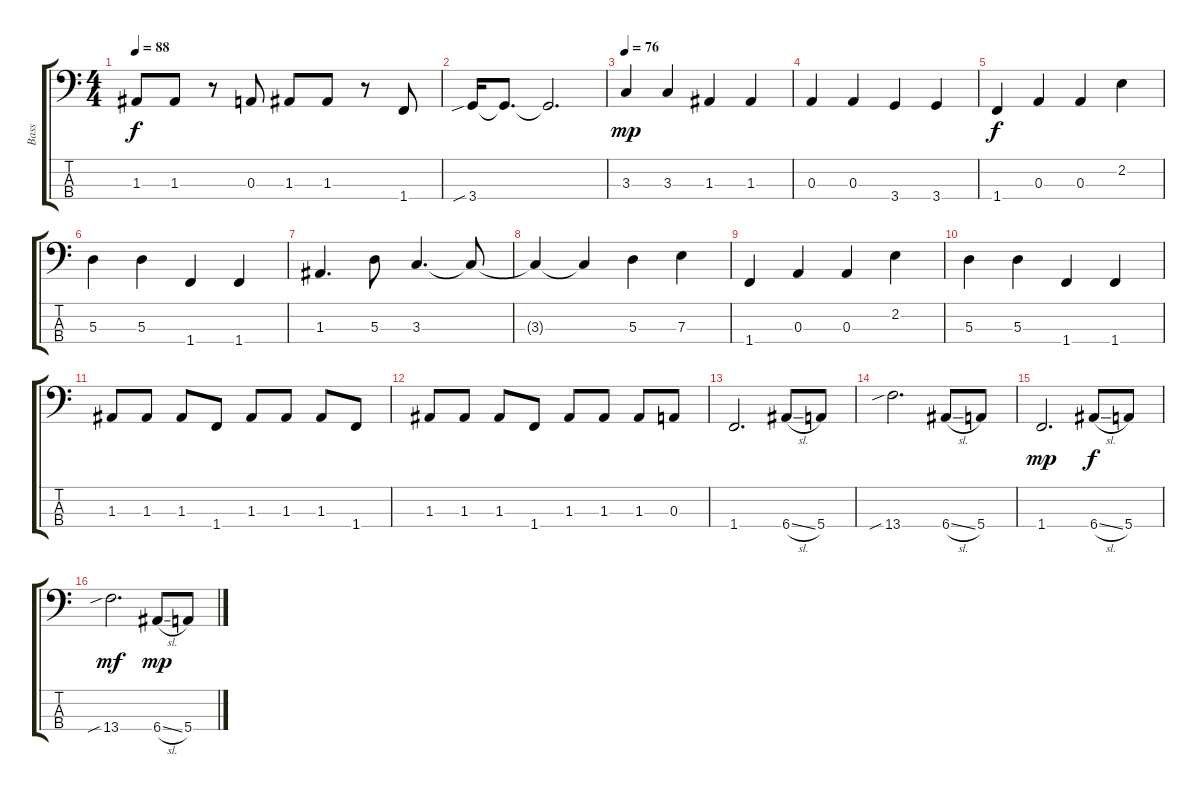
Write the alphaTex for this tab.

\track ("Bass" "Bass") {instrument electricbassfinger}
\staff {score tabs}
\tuning (G2 D2 A1 E1) {hide}
\ts (4 4)
\tempo 88
\clef f4
\ks c
1.3.8{dy f} 1.3.8 r.8 0.3.8 1.3.8 1.3.8 r.8 1.4.8 |
3.4{sib}.16 3.4{t}.8{d} 3.4{t}.2{d} |
\tempo 76
3.3.4{dy mp} 3.3.4 1.3.4 1.3.4 |
0.3.4 0.3.4 3.4.4 3.4.4 |
1.4.4{dy f} 0.3.4 0.3.4 2.2.4 |
5.3.4 5.3.4 1.4.4 1.4.4 |
1.3.4{d} 5.3.8 3.3.4{d} 3.3{t}.8 |
3.3{t}.4 3.3{t}.4 5.3.4 7.3.4 |
1.4.4 0.3.4 0.3.4 2.2.4 |
5.3.4 5.3.4 1.4.4 1.4.4 |
1.3.8 1.3.8 1.3.8 1.4.8 1.3.8 1.3.8 1.3.8 1.4.8 |
1.3.8 1.3.8 1.3.8 1.4.8 1.3.8 1.3.8 1.3.8 0.3.8 |
1.4.2{d} 6.4{sl}.8 5.4.8 |
13.4{sib}.2{d} 6.4{sl}.8 5.4.8 |
1.4.2{d dy mp} 6.4{sl}.8{dy f} 5.4.8 |
13.4{sib}.2{d dy mf} 6.4{sl}.8{dy mp} 5.4.8
